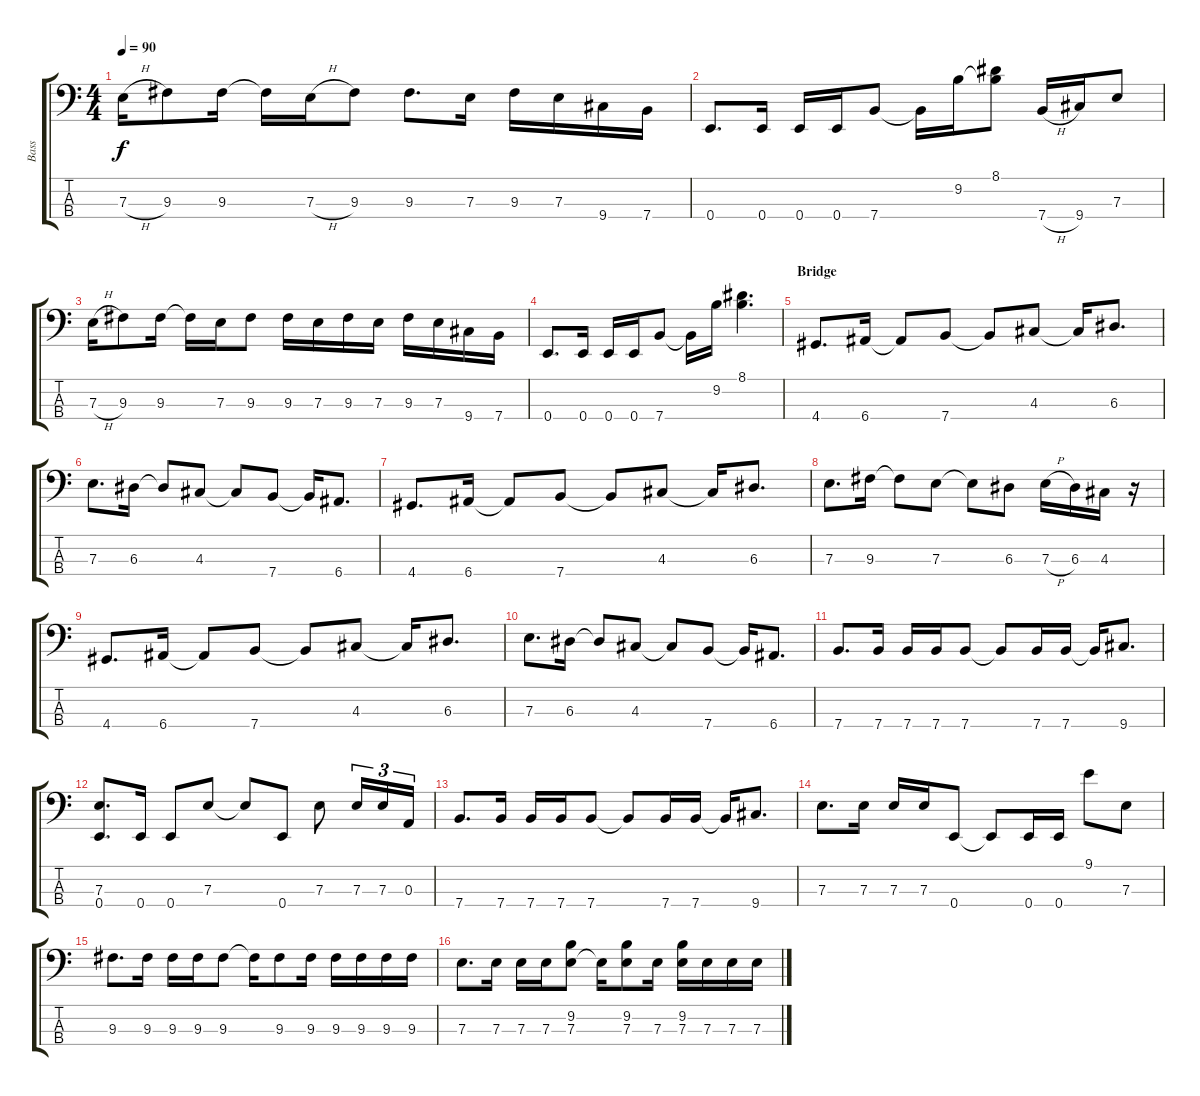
\track ("Bass" "Bass") {instrument electricbassfinger}
\staff {score tabs}
\tuning (G2 D2 A1 E1) {hide}
\ts (4 4)
\tempo 90
\clef f4
\ks c
7.3{h}.16{dy f} 9.3.8 9.3.16 9.3{t}.16 7.3{h}.16 9.3.8 9.3.8{d} 7.3.16 9.3.16 7.3.16 9.4.16 7.4.16 |
0.4.8{d} 0.4.16 0.4.16 0.4.16 7.4.8 7.4{t}.16 9.2.16 (8.1 9.2{t}).8 7.4{h}.16 9.4.16 7.3.8 |
7.3{h}.16 9.3.8 9.3.16 9.3{t}.16 7.3.16 9.3.8 9.3.16 7.3.16 9.3.16 7.3.16 9.3.16 7.3.16 9.4.16 7.4.16 |
0.4.8{d} 0.4.16 0.4.16 0.4.16 7.4.8 7.4{t}.16 9.2.16 (8.1 9.2{t}).4{d} |
\section ("" "Bridge")
4.4.8{d} 6.4.16 6.4{t}.8 7.4.8 7.4{t}.8 4.3.8 4.3{t}.16 6.3.8{d} |
7.3.8{d} 6.3.16 6.3{t}.8 4.3.8 4.3{t}.8 7.4.8 7.4{t}.16 6.4.8{d} |
4.4.8{d} 6.4.16 6.4{t}.8 7.4.8 7.4{t}.8 4.3.8 4.3{t}.16 6.3.8{d} |
7.3.8{d} 9.3.16 9.3{t}.8 7.3.8 7.3{t}.8 6.3.8 7.3{h}.16 6.3.16 4.3.16 r.16 |
4.4.8{d} 6.4.16 6.4{t}.8 7.4.8 7.4{t}.8 4.3.8 4.3{t}.16 6.3.8{d} |
7.3.8{d} 6.3.16 6.3{t}.8 4.3.8 4.3{t}.8 7.4.8 7.4{t}.16 6.4.8{d} |
7.4.8{d} 7.4.16 7.4.16 7.4.16 7.4.8 7.4{t}.8 7.4.16 7.4.16 7.4{t}.16 9.4.8{d} |
(7.3 0.4).8{d} 0.4.16 0.4.8 7.3.8 7.3{t}.8 0.4.8 7.3.8 7.3.16{tu (3 2)} 7.3.16{tu (3 2)} 0.3.16{tu (3 2)} |
7.4.8{d} 7.4.16 7.4.16 7.4.16 7.4.8 7.4{t}.8 7.4.16 7.4.16 7.4{t}.16 9.4.8{d} |
7.3.8{d} 7.3.16 7.3.16 7.3.16 0.4.8 0.4{t}.8 0.4.16 0.4.16 9.1.8 7.3.8 |
9.3.8{d} 9.3.16 9.3.16 9.3.16 9.3.8 9.3{t}.16 9.3.8 9.3.16 9.3.16 9.3.16 9.3.16 9.3.16 |
7.3.8{d} 7.3.16 7.3.16 7.3.16 (9.2 7.3).8 7.3{t}.16 (9.2 7.3).8 7.3.16 (9.2 7.3).16 7.3.16 7.3.16 7.3.16
